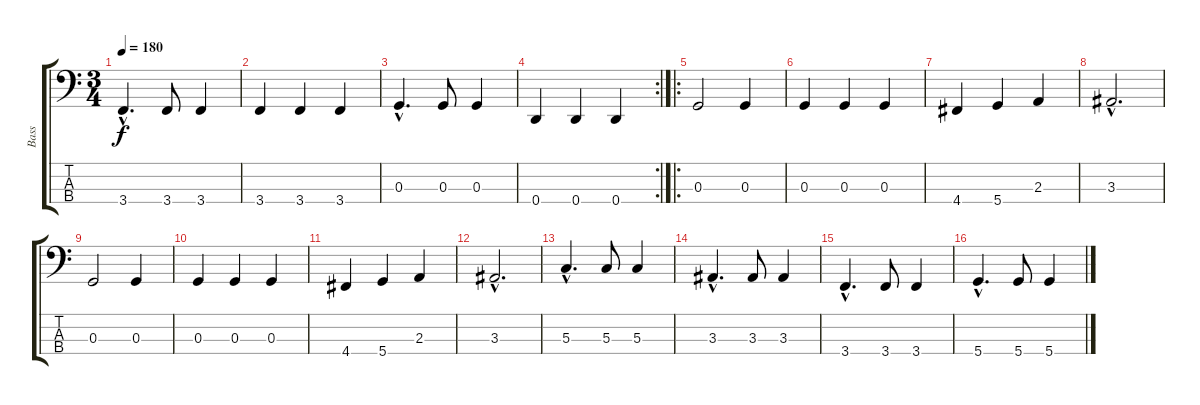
\track ("Bass" "Bass") {instrument electricbasspick}
\staff {score tabs}
\tuning (F2 C2 G1 D1) {hide}
\ts (3 4)
\tempo 180
\clef f4
\ks c
3.4{hac}.4{d dy f} 3.4.8 3.4.4 |
3.4.4 3.4.4 3.4.4 |
0.3{hac}.4{d} 0.3.8 0.3.4 |
\rc 2
0.4.4 0.4.4 0.4.4 |
\ro
0.3.2 0.3.4 |
0.3.4 0.3.4 0.3.4 |
4.4.4 5.4.4 2.3.4 |
3.3{hac}.2{d} |
0.3.2 0.3.4 |
0.3.4 0.3.4 0.3.4 |
4.4.4 5.4.4 2.3.4 |
3.3{hac}.2{d} |
5.3{hac}.4{d} 5.3.8 5.3.4 |
3.3{hac}.4{d} 3.3.8 3.3.4 |
3.4{hac}.4{d} 3.4.8 3.4.4 |
5.4{hac}.4{d} 5.4.8 5.4.4
